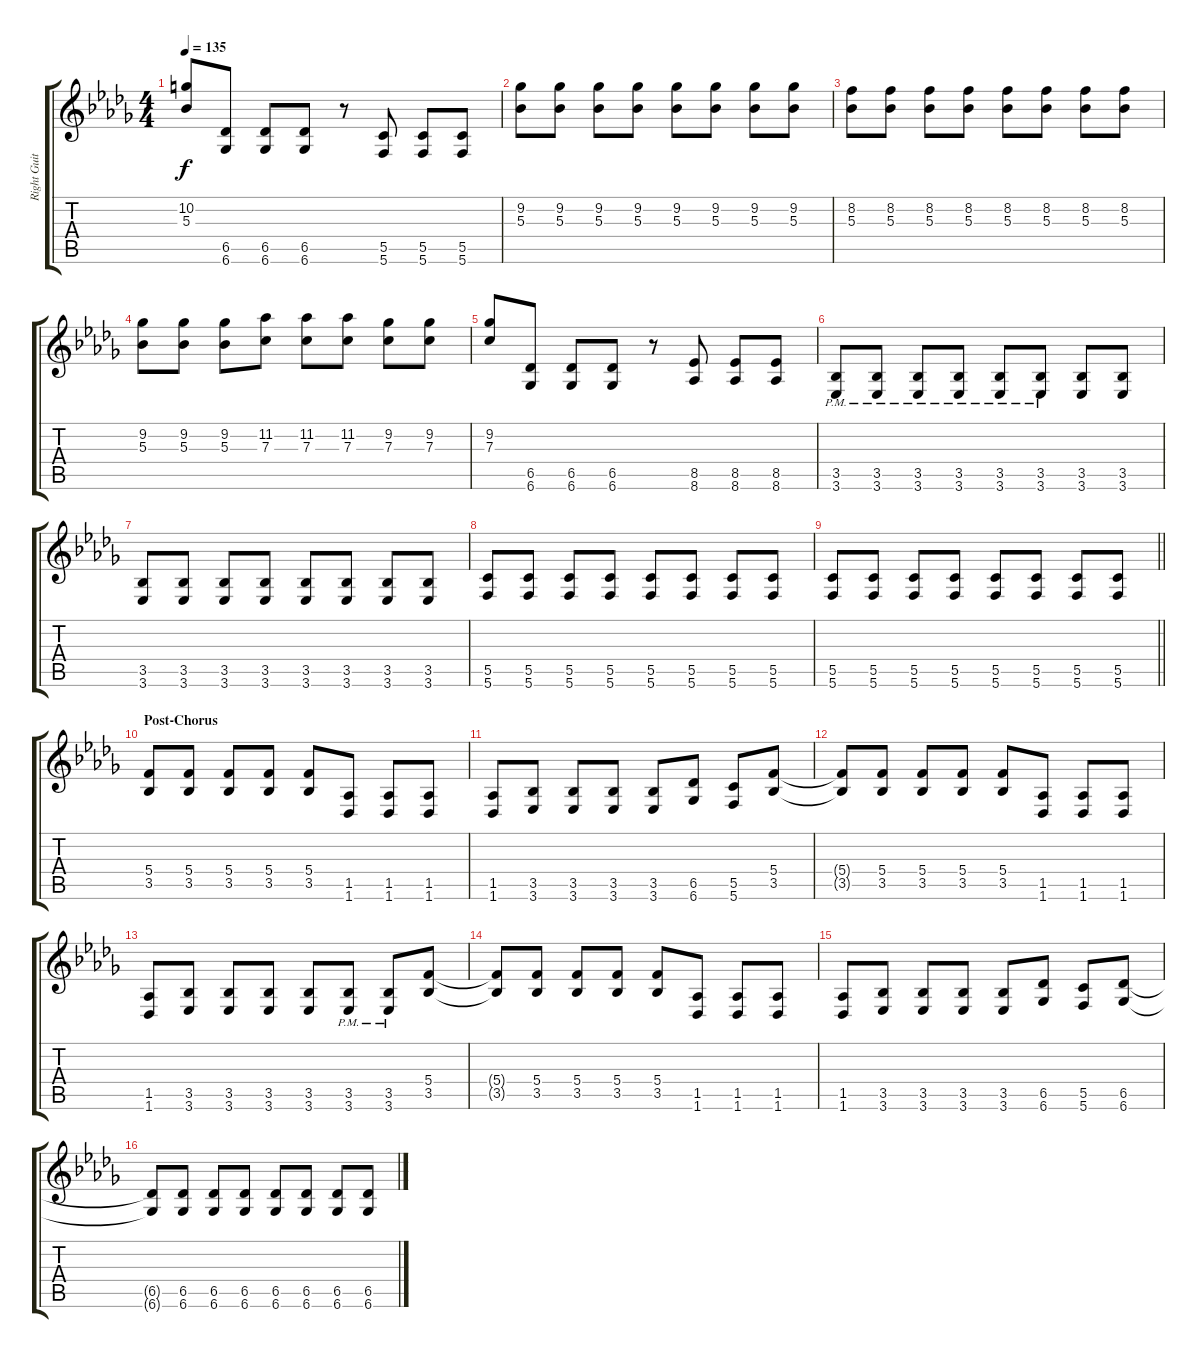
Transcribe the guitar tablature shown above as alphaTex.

\track ("Right Guitar" "Right Guit") {instrument distortionguitar}
\staff {score tabs}
\tuning (D4 A3 F3 C3 G2 C2) {hide}
\ts (4 4)
\tempo 135
\clef g2
\ks db
(10.2 5.3).8{dy f} (6.5 6.6).8 (6.5 6.6).8 (6.5 6.6).8 r.8 (5.5 5.6).8 (5.5 5.6).8 (5.5 5.6).8 |
(9.2 5.3).8 (9.2 5.3).8 (9.2 5.3).8 (9.2 5.3).8 (9.2 5.3).8 (9.2 5.3).8 (9.2 5.3).8 (9.2 5.3).8 |
(8.2 5.3).8 (8.2 5.3).8 (8.2 5.3).8 (8.2 5.3).8 (8.2 5.3).8 (8.2 5.3).8 (8.2 5.3).8 (8.2 5.3).8 |
(9.2 5.3).8 (9.2 5.3).8 (9.2 5.3).8 (11.2 7.3).8 (11.2 7.3).8 (11.2 7.3).8 (9.2 7.3).8 (9.2 7.3).8 |
(9.2 7.3).8 (6.5 6.6).8 (6.5 6.6).8 (6.5 6.6).8 r.8 (8.5 8.6).8 (8.5 8.6).8 (8.5 8.6).8 |
(3.5{pm} 3.6{pm}).8 (3.5{pm} 3.6{pm}).8 (3.5{pm} 3.6{pm}).8 (3.5{pm} 3.6{pm}).8 (3.5{pm} 3.6{pm}).8 (3.5{pm} 3.6{pm}).8 (3.5 3.6).8 (3.5 3.6).8 |
(3.5 3.6).8 (3.5 3.6).8 (3.5 3.6).8 (3.5 3.6).8 (3.5 3.6).8 (3.5 3.6).8 (3.5 3.6).8 (3.5 3.6).8 |
(5.5 5.6).8 (5.5 5.6).8 (5.5 5.6).8 (5.5 5.6).8 (5.5 5.6).8 (5.5 5.6).8 (5.5 5.6).8 (5.5 5.6).8 |
\barLineRight lightlight
(5.5 5.6).8 (5.5 5.6).8 (5.5 5.6).8 (5.5 5.6).8 (5.5 5.6).8 (5.5 5.6).8 (5.5 5.6).8 (5.5 5.6).8 |
\section ("" "Post-Chorus")
(5.4 3.5).8 (5.4 3.5).8 (5.4 3.5).8 (5.4 3.5).8 (5.4 3.5).8 (1.5 1.6).8 (1.5 1.6).8 (1.5 1.6).8 |
(1.5 1.6).8 (3.5 3.6).8 (3.5 3.6).8 (3.5 3.6).8 (3.5 3.6).8 (6.5 6.6).8 (5.5 5.6).8 (5.4 3.5).8 |
(5.4{t} 3.5{t}).8 (5.4 3.5).8 (5.4 3.5).8 (5.4 3.5).8 (5.4 3.5).8 (1.5 1.6).8 (1.5 1.6).8 (1.5 1.6).8 |
(1.5 1.6).8 (3.5 3.6).8 (3.5 3.6).8 (3.5 3.6).8 (3.5 3.6).8 (3.5{pm} 3.6{pm}).8 (3.5{pm} 3.6{pm}).8 (5.4 3.5).8 |
(5.4{t} 3.5{t}).8 (5.4 3.5).8 (5.4 3.5).8 (5.4 3.5).8 (5.4 3.5).8 (1.5 1.6).8 (1.5 1.6).8 (1.5 1.6).8 |
(1.5 1.6).8 (3.5 3.6).8 (3.5 3.6).8 (3.5 3.6).8 (3.5 3.6).8 (6.5 6.6).8 (5.5 5.6).8 (6.5 6.6).8 |
(6.5{t} 6.6{t}).8 (6.5 6.6).8 (6.5 6.6).8 (6.5 6.6).8 (6.5 6.6).8 (6.5 6.6).8 (6.5 6.6).8 (6.5 6.6).8
